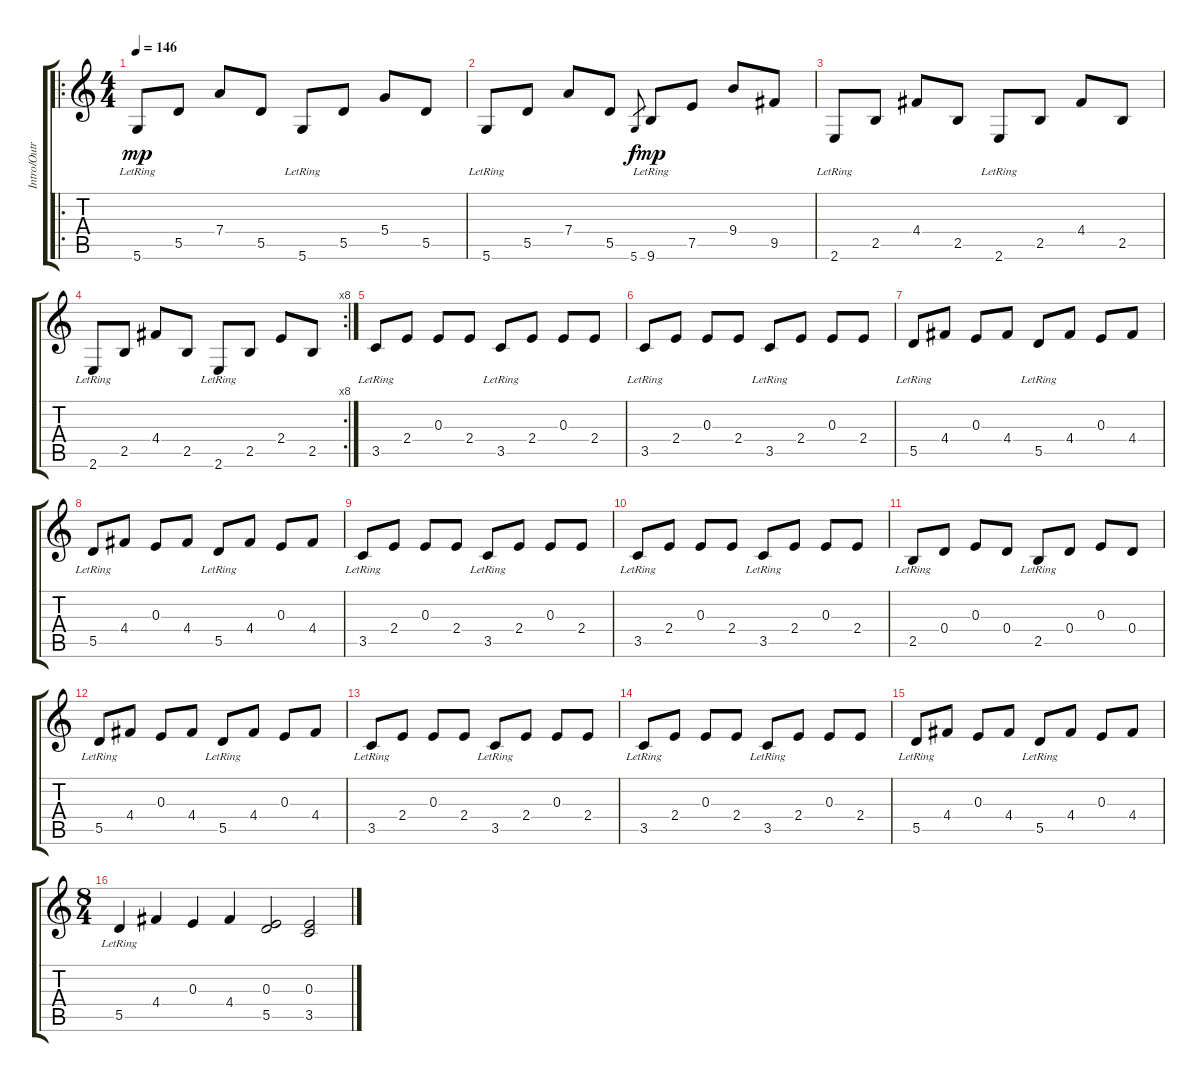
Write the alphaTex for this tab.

\track ("Intro/Outro Guitar" "Intro/Outr") {instrument electricguitarjazz}
\staff {score tabs}
\tuning (E4 B3 E3 D3 A2 D2) {hide}
\ro
\ts (4 4)
\tempo 146
\clef g2
\ks c
5.6{lr}.8{dy mp} 5.5.8 7.4.8 5.5.8 5.6{lr}.8 5.5.8 5.4.8 5.5.8 |
5.6{lr}.8 5.5.8 7.4.8 5.5.8 5.6.8{gr dy f} 9.6{lr}.8{dy mp} 7.5.8 9.4.8 9.5.8 |
2.6{lr}.8 2.5.8 4.4.8 2.5.8 2.6{lr}.8 2.5.8 4.4.8 2.5.8 |
\rc 8
2.6{lr}.8 2.5.8 4.4.8 2.5.8 2.6{lr}.8 2.5.8 2.4.8 2.5.8 |
3.5{lr}.8 2.4.8 0.3.8 2.4.8 3.5{lr}.8 2.4.8 0.3.8 2.4.8 |
3.5{lr}.8 2.4.8 0.3.8 2.4.8 3.5{lr}.8 2.4.8 0.3.8 2.4.8 |
5.5{lr}.8 4.4.8 0.3.8 4.4.8 5.5{lr}.8 4.4.8 0.3.8 4.4.8 |
5.5{lr}.8 4.4.8 0.3.8 4.4.8 5.5{lr}.8 4.4.8 0.3.8 4.4.8 |
3.5{lr}.8 2.4.8 0.3.8 2.4.8 3.5{lr}.8 2.4.8 0.3.8 2.4.8 |
3.5{lr}.8 2.4.8 0.3.8 2.4.8 3.5{lr}.8 2.4.8 0.3.8 2.4.8 |
2.5{lr}.8 0.4.8 0.3.8 0.4.8 2.5{lr}.8 0.4.8 0.3.8 0.4.8 |
5.5{lr}.8 4.4.8 0.3.8 4.4.8 5.5{lr}.8 4.4.8 0.3.8 4.4.8 |
3.5{lr}.8 2.4.8 0.3.8 2.4.8 3.5{lr}.8 2.4.8 0.3.8 2.4.8 |
3.5{lr}.8 2.4.8 0.3.8 2.4.8 3.5{lr}.8 2.4.8 0.3.8 2.4.8 |
5.5{lr}.8 4.4.8 0.3.8 4.4.8 5.5{lr}.8 4.4.8 0.3.8 4.4.8 |
\ts (8 4)
5.5{lr}.4 4.4.4 0.3.4 4.4.4 (0.3 5.5).2 (0.3 3.5).2
